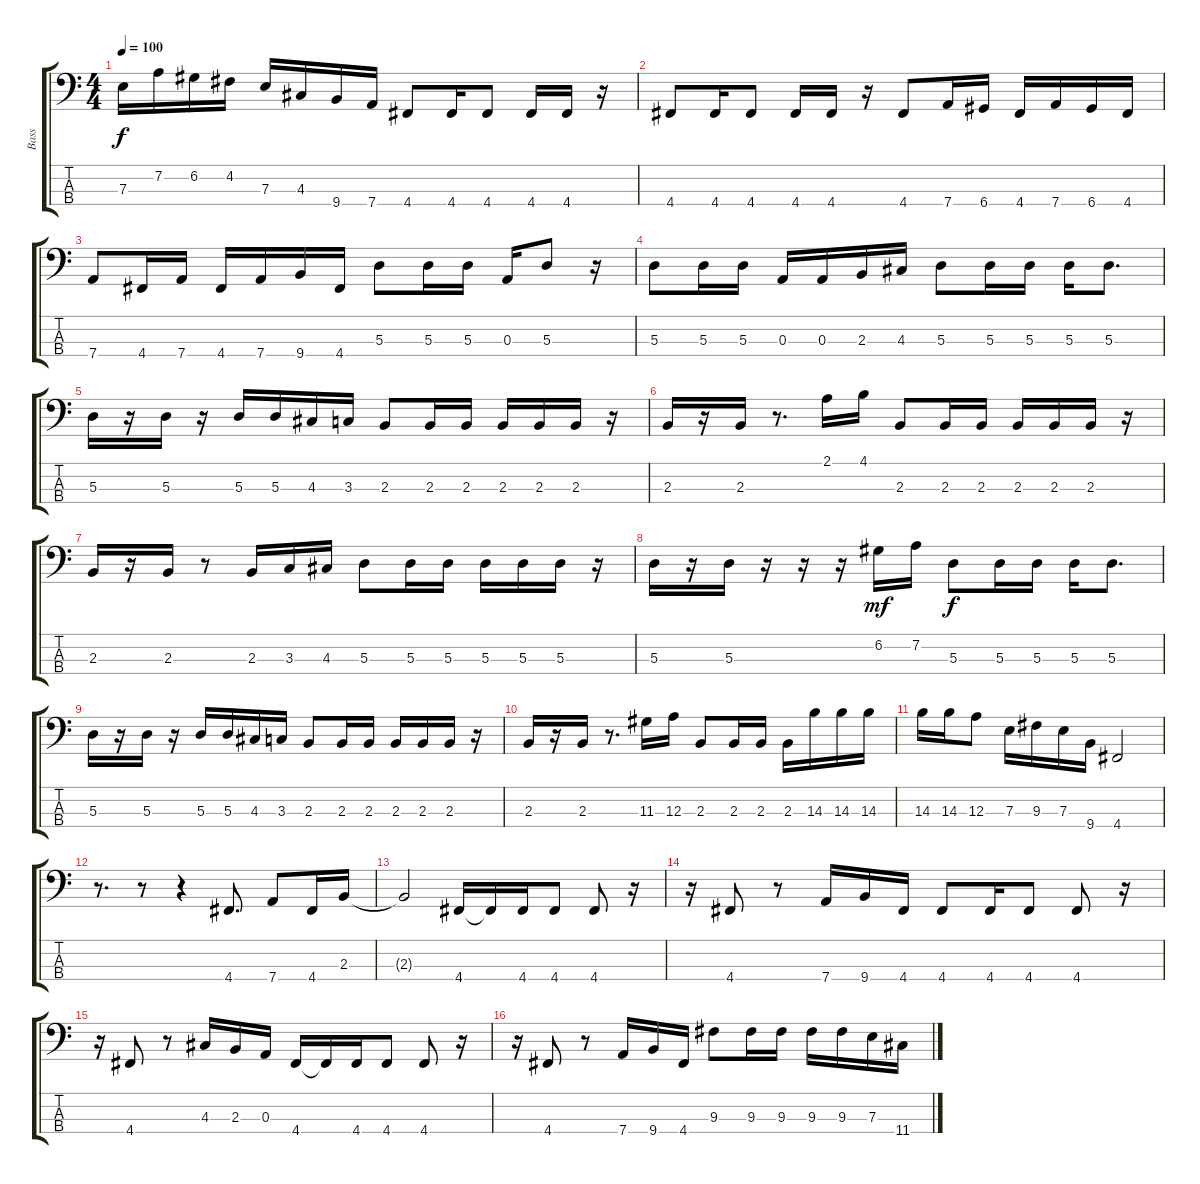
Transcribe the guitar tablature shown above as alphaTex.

\track ("Bass" "Bass") {instrument electricbasspick}
\staff {score tabs}
\tuning (G2 D2 A1 D1) {hide}
\ts (4 4)
\tempo 100
\clef f4
\ks c
7.3.16{dy f} 7.2.16 6.2.16 4.2.16 7.3.16 4.3.16 9.4.16 7.4.16 4.4.8 4.4.16 4.4.8 4.4.16 4.4.16 r.16 |
4.4.8 4.4.16 4.4.8 4.4.16 4.4.16 r.16 4.4.8 7.4.16 6.4.16 4.4.16 7.4.16 6.4.16 4.4.16 |
7.4.8 4.4.16 7.4.16 4.4.16 7.4.16 9.4.16 4.4.16 5.3.8 5.3.16 5.3.16 0.3.16 5.3.8 r.16 |
5.3.8 5.3.16 5.3.16 0.3.16 0.3.16 2.3.16 4.3.16 5.3.8 5.3.16 5.3.16 5.3.16 5.3.8{d} |
5.3.16 r.16 5.3.16 r.16 5.3.16 5.3.16 4.3.16 3.3.16 2.3.8 2.3.16 2.3.16 2.3.16 2.3.16 2.3.16 r.16 |
2.3.16 r.16 2.3.16 r.8{d} 2.1.16 4.1.16 2.3.8 2.3.16 2.3.16 2.3.16 2.3.16 2.3.16 r.16 |
2.3.16 r.16 2.3.16 r.8 2.3.16 3.3.16 4.3.16 5.3.8 5.3.16 5.3.16 5.3.16 5.3.16 5.3.16 r.16 |
5.3.16 r.16 5.3.16 r.16 r.16 r.16 6.2.16{dy mf} 7.2.16 5.3.8{dy f} 5.3.16 5.3.16 5.3.16 5.3.8{d} |
5.3.16 r.16 5.3.16 r.16 5.3.16 5.3.16 4.3.16 3.3.16 2.3.8 2.3.16 2.3.16 2.3.16 2.3.16 2.3.16 r.16 |
2.3.16 r.16 2.3.16 r.8{d} 11.3.16 12.3.16 2.3.8 2.3.16 2.3.16 2.3.16 14.3.16 14.3.16 14.3.16 |
14.3.16 14.3.16 12.3.8 7.3.16 9.3.16 7.3.16 9.4.16 4.4.2 |
r.8{d} r.8 r.4 4.4.8{d} 7.4.8 4.4.16 2.3.16 |
2.3{t}.2 4.4.16 4.4{t}.16 4.4.16 4.4.8 4.4.8 r.16 |
r.16 4.4.8 r.8 7.4.16 9.4.16 4.4.16 4.4.8 4.4.16 4.4.8 4.4.8 r.16 |
r.16 4.4.8 r.8 4.3.16 2.3.16 0.3.16 4.4.16 4.4{t}.16 4.4.16 4.4.8 4.4.8 r.16 |
r.16 4.4.8 r.8 7.4.16 9.4.16 4.4.16 9.3.8 9.3.16 9.3.16 9.3.16 9.3.16 7.3.16 11.4.16
